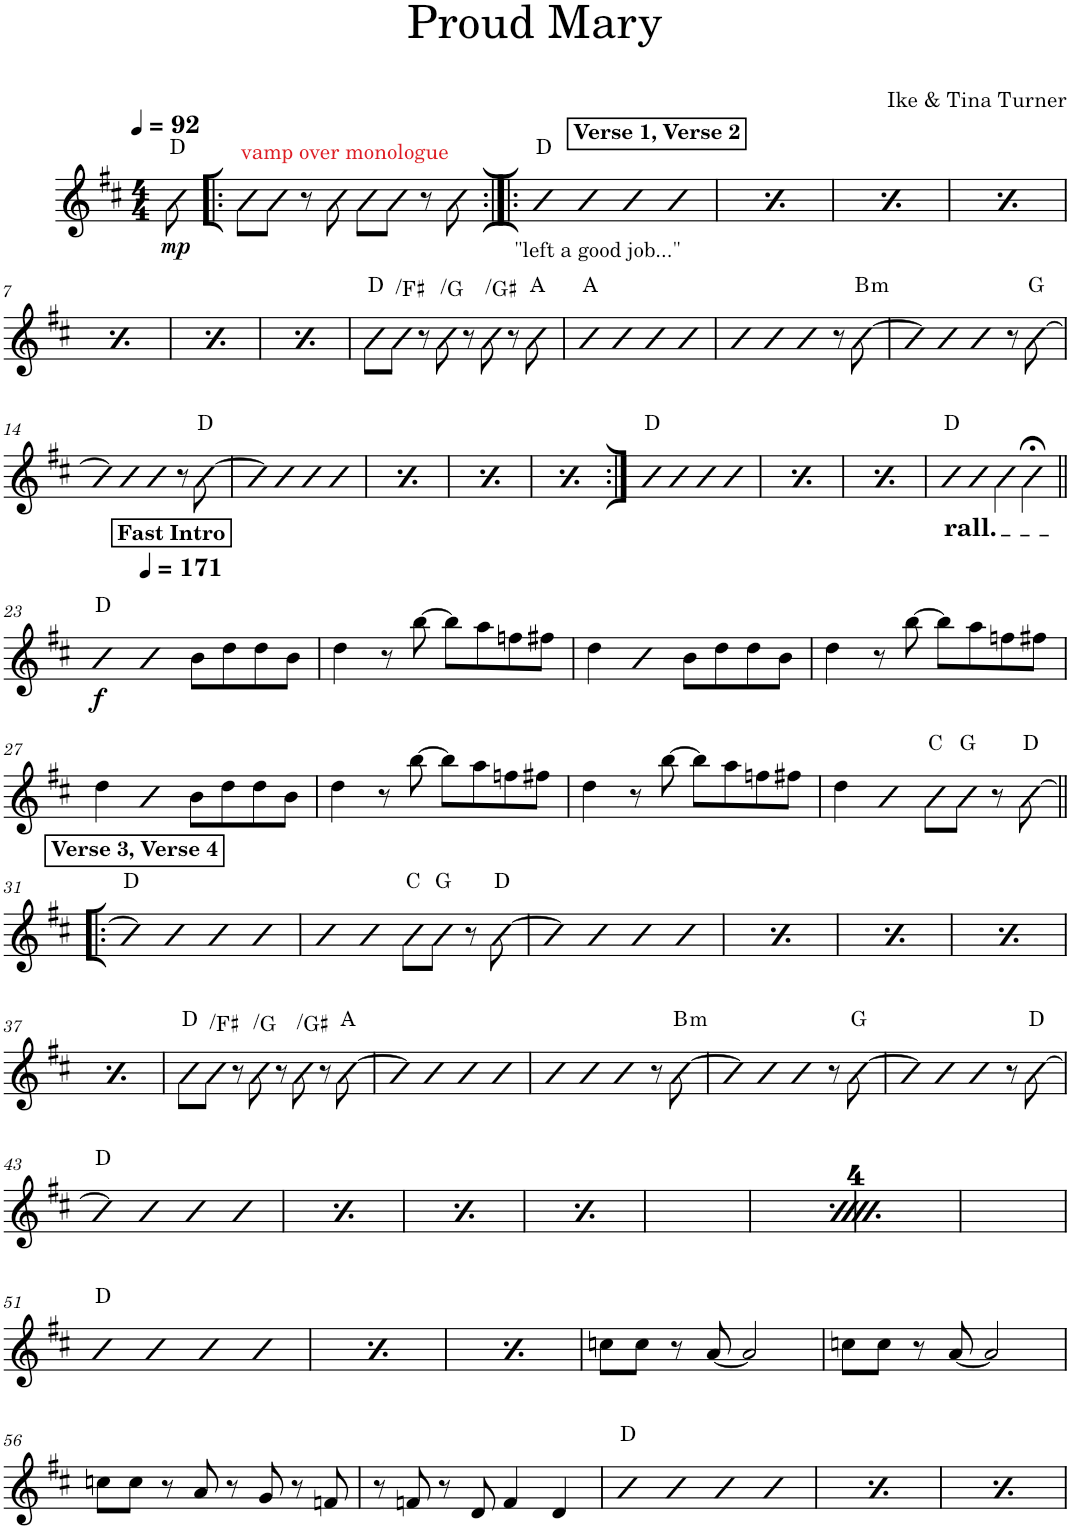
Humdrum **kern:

**kern	**dynam	**harte
*part1	*part1	*part1
*staff1	*staff1	*
*I"Piano	*	*
*I'Pno.	*	*
*clefG2	*	*
*k[f#c#]	*	*
*M4/4	*	*
*MM92	*	*
=1	=1	=1
!	!LO:DY:b	!
8b\	mp	D:maj
=2!|:	=2!|:	=2!|:
!LO:TX:a:color=#E01B24:t=vamp over monologue	!	!
8b\L	.	.
8b\J	.	.
8r	.	.
8b\	.	.
8b\L	.	.
8b\J	.	.
8r	.	.
8b\	.	.
!!LO:REH:place=s1:a:B:cj:t=Verse 1, Verse 2
=3:|!|:	=3:|!|:	=3:|!|:
!LO:TX:b:t="left a good job..."	!	!
4b	.	D:maj
4b	.	.
4b	.	.
4b	.	.
!!LO:REH:place=s1:a:B:cj:t=Verse 1, Verse 2
=4	=4	=4
!LO:TX:b:t="left a good job..."	!	!
4b	.	D:maj
4b	.	.
4b	.	.
4b	.	.
!!LO:REH:place=s1:a:B:cj:t=Verse 1, Verse 2
=5	=5	=5
!LO:TX:b:t="left a good job..."	!	!
4b	.	D:maj
4b	.	.
4b	.	.
4b	.	.
!!LO:REH:place=s1:a:B:cj:t=Verse 1, Verse 2
=6	=6	=6
!LO:TX:b:t="left a good job..."	!	!
4b	.	D:maj
4b	.	.
4b	.	.
4b	.	.
!!LO:LB:g=z
!!LO:REH:place=s1:a:B:cj:t=Verse 1, Verse 2
=7	=7	=7
!LO:TX:b:t="left a good job..."	!	!
4b	.	D:maj
4b	.	.
4b	.	.
4b	.	.
!!LO:REH:place=s1:a:B:cj:t=Verse 1, Verse 2
=8	=8	=8
!LO:TX:b:t="left a good job..."	!	!
4b	.	D:maj
4b	.	.
4b	.	.
4b	.	.
!!LO:REH:place=s1:a:B:cj:t=Verse 1, Verse 2
=9	=9	=9
!LO:TX:b:t="left a good job..."	!	!
4b	.	D:maj
4b	.	.
4b	.	.
4b	.	.
=10	=10	=10
8b\L	.	D:maj
!	!	!LO:H:kt=N.C.
8b\J	.	N
8r	.	.
!	!	!LO:H:kt=N.C.
8b\	.	N
8r	.	.
!	!	!LO:H:kt=N.C.
8b\	.	N
8r	.	.
8b\	.	A:maj
=11	=11	=11
4b	.	A:maj
4b	.	.
4b	.	.
4b	.	.
=12	=12	=12
4b	.	.
4b	.	.
4b	.	.
8r	.	.
!	!	!LO:H:kt=m
[8b\	.	B:min
=13	=13	=13
4b]	.	.
4b	.	.
4b	.	.
8r	.	.
[8b\	.	G:maj
!!LO:LB:g=z
=14	=14	=14
4b]	.	.
4b	.	.
4b	.	.
8r	.	.
[8b\	.	D:maj
=15	=15	=15
4b]	.	.
4b	.	.
4b	.	.
4b	.	.
=16	=16	=16
4b]	.	.
4b	.	.
4b	.	.
4b	.	.
=17	=17	=17
4b]	.	.
4b	.	.
4b	.	.
4b	.	.
=18	=18	=18
4b]	.	.
4b	.	.
4b	.	.
4b	.	.
=19:|!	=19:|!	=19:|!
4b	.	D:maj
4b	.	.
4b	.	.
4b	.	.
=20	=20	=20
4b	.	D:maj
4b	.	.
4b	.	.
4b	.	.
=21	=21	=21
4b	.	D:maj
4b	.	.
4b	.	.
4b	.	.
=22	=22	=22
!LO:TX:b:t=rall.	!	!
4b	.	D:maj
4b	.	.
4b\	.	.
4b;<\	.	.
!!LO:LB:g=z
=23||	=23||	=23||
!!LO:REH:place=s1:a:B:cj:t=Fast Intro
*MM171	*	*
!	!LO:DY:b	!
4b	f	D:maj
4b	.	.
8b\L	.	.
8dd\	.	.
8dd\	.	.
8b\J	.	.
=24	=24	=24
4dd\	.	.
8r	.	.
[8bb\	.	.
8bb\L]	.	.
8aa\	.	.
8ffn\	.	.
8ff#X\J	.	.
=25	=25	=25
4dd\	.	.
4b	.	.
8b\L	.	.
8dd\	.	.
8dd\	.	.
8b\J	.	.
=26	=26	=26
4dd\	.	.
8r	.	.
[8bb\	.	.
8bb\L]	.	.
8aa\	.	.
8ffn\	.	.
8ff#X\J	.	.
!!LO:LB:g=z
=27	=27	=27
4dd\	.	.
4b	.	.
8b\L	.	.
8dd\	.	.
8dd\	.	.
8b\J	.	.
=28	=28	=28
4dd\	.	.
8r	.	.
[8bb\	.	.
8bb\L]	.	.
8aa\	.	.
8ffn\	.	.
8ff#X\J	.	.
=29	=29	=29
4dd\	.	.
8r	.	.
[8bb\	.	.
8bb\L]	.	.
8aa\	.	.
8ffn\	.	.
8ff#X\J	.	.
=30	=30	=30
4dd\	.	.
4b	.	.
8b\L	.	C:maj
8b\J	.	G:maj
8r	.	.
[8b\	.	D:maj
!!LO:LB:g=z
!!LO:REH:place=s1:a:B:cj:t=Verse 3, Verse 4
=31!|:	=31!|:	=31!|:
4b]	.	D:maj
4b	.	.
4b	.	.
4b	.	.
=32	=32	=32
4b	.	.
4b	.	.
8b\L	.	C:maj
8b\J	.	G:maj
8r	.	.
[8b\	.	D:maj
=33	=33	=33
4b]	.	.
4b	.	.
4b	.	.
4b	.	.
=34	=34	=34
4b]	.	.
4b	.	.
4b	.	.
4b	.	.
=35	=35	=35
4b]	.	.
4b	.	.
4b	.	.
4b	.	.
=36	=36	=36
4b]	.	.
4b	.	.
4b	.	.
4b	.	.
!!LO:LB:g=z
=37	=37	=37
4b]	.	.
4b	.	.
4b	.	.
4b	.	.
=38	=38	=38
8b\L	.	D:maj
!	!	!LO:H:kt=N.C.
8b\J	.	N
8r	.	.
!	!	!LO:H:kt=N.C.
8b\	.	N
8r	.	.
!	!	!LO:H:kt=N.C.
8b\	.	N
8r	.	.
[8b\	.	A:maj
=39	=39	=39
4b]	.	.
4b	.	.
4b	.	.
4b	.	.
=40	=40	=40
4b	.	.
4b	.	.
4b	.	.
8r	.	.
!	!	!LO:H:kt=m
[8b\	.	B:min
=41	=41	=41
4b]	.	.
4b	.	.
4b	.	.
8r	.	.
[8b\	.	G:maj
=42	=42	=42
4b]	.	.
4b	.	.
4b	.	.
8r	.	.
[8b\	.	D:maj
!!LO:LB:g=z
=43	=43	=43
4b]	.	D:maj
4b	.	.
4b	.	.
4b	.	.
=44	=44	=44
4b]	.	D:maj
4b	.	.
4b	.	.
4b	.	.
=45	=45	=45
4b]	.	D:maj
4b	.	.
4b	.	.
4b	.	.
=46	=46	=46
4b]	.	D:maj
4b	.	.
4b	.	.
4b	.	.
=47	=47	=47
4b]	.	D:maj
4b	.	.
4b	.	.
4b	.	.
=48	=48	=48
4b]	.	D:maj
4b	.	.
4b	.	.
4b	.	.
=49	=49	=49
4b]	.	D:maj
4b	.	.
4b	.	.
4b	.	.
=50	=50	=50
4b]	.	D:maj
4b	.	.
4b	.	.
4b	.	.
!!LO:LB:g=z
=51	=51	=51
4b	.	D:maj
4b	.	.
4b	.	.
4b	.	.
=52	=52	=52
4b	.	D:maj
4b	.	.
4b	.	.
4b	.	.
=53	=53	=53
4b	.	D:maj
4b	.	.
4b	.	.
4b	.	.
=54	=54	=54
8ccn\L	.	.
8cc\J	.	.
8r	.	.
[8a/	.	.
2a/]	.	.
=55	=55	=55
8ccn\L	.	.
8cc\J	.	.
8r	.	.
[8a/	.	.
2a/]	.	.
!!LO:LB:g=z
=56	=56	=56
8ccn\L	.	.
8cc\J	.	.
8r	.	.
8a/	.	.
8r	.	.
8g/	.	.
8r	.	.
8fn/	.	.
=57	=57	=57
8r	.	.
8fn/	.	.
8r	.	.
8d/	.	.
4f/	.	.
4d/	.	.
=58	=58	=58
4b	.	D:maj
4b	.	.
4b	.	.
4b	.	.
=59	=59	=59
4b	.	D:maj
4b	.	.
4b	.	.
4b	.	.
=60	=60	=60
4b	.	D:maj
4b	.	.
4b	.	.
4b	.	.
=	=	=
*-	*-	*-
